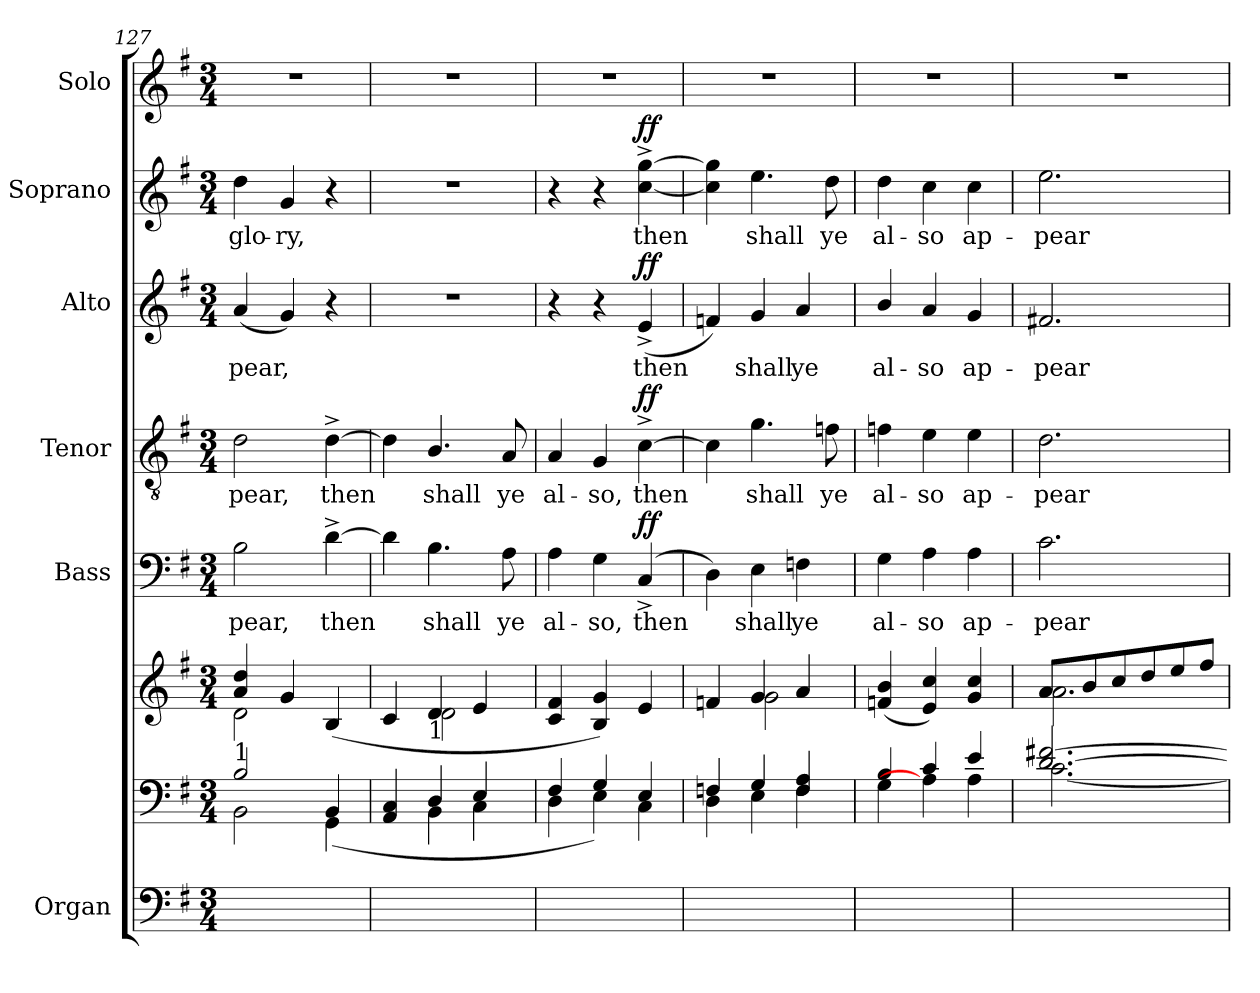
**kern	**kern	**kern	**kern	**text	**dynam	**kern	**text	**dynam	**kern	**text	**dynam	**kern	**text	**dynam	**kern
*part6	*part6	*part6	*part5	*part5	*part5	*part4	*part4	*part4	*part3	*part3	*part3	*part2	*part2	*part2	*part1
*staff8	*staff7	*staff6	*staff5	*staff5	*staff5	*staff4	*staff4	*staff4	*staff3	*staff3	*staff3	*staff2	*staff2	*staff2	*staff1
*I"Organ	*	*	*I"Bass	*	*	*I"Tenor	*	*	*I"Alto	*	*	*I"Soprano	*	*	*I"Solo
*	*	*	*I'B	*	*	*I'T	*	*	*I'A	*	*	*I'S	*	*	*I'S
!!LO:LB:g=z
*clefF4	*clefF4	*clefG2	*clefF4	*	*	*clefGv2	*	*	*clefG2	*	*	*clefG2	*	*	*clefG2
*k[f#]	*k[f#]	*k[f#]	*k[f#]	*	*	*k[f#]	*	*	*k[f#]	*	*	*k[f#]	*	*	*k[f#]
*G:	*G:	*G:	*G:	*	*	*G:	*	*	*G:	*	*	*G:	*	*	*G:
*M3/4	*M3/4	*M3/4	*M3/4	*	*	*M3/4	*	*	*M3/4	*	*	*M3/4	*	*	*M3/4
=127	=127	=127	=127	=127	=127	=127	=127	=127	=127	=127	=127	=127	=127	=127	=127
*	*^	*^	*	*	*	*	*	*	*	*	*	*	*	*	*
!	!	!	!LO:TX:b:t=1	!	!	!	!	!	!	!	!	!	!	!	!	!	!
!	!	!	!	!	!	!LO:LY:b	!	!	!LO:LY:b	!	!	!LO:LY:b	!	!	!LO:LY:b	!	!
2.ryy	2B/	2BB\	4a/ 4dd/	2d\	2B	-pear,	.	2d	-pear,	.	(<4a	-pear,	.	4dd	glo-	.	2.r
!	!	!	!	!	!	!	!	!	!	!	!	!	!	!	!LO:LY:b	!	!
.	.	.	4g/	.	.	.	.	.	.	.	4g)	.	.	4g	-ry,	.	.
!	!	!	!	!	!	!LO:LY:b	!	!	!LO:LY:b	!	!	!	!	!	!	!	!
.	4BB/	(>4GG\	(>4B/	4ryy	[4d^	then	.	[4d^	then	.	4r	.	.	4r	.	.	.
=128	=128	=128	=128	=128	=128	=128	=128	=128	=128	=128	=128	=128	=128	=128	=128	=128	=128
!	!	!	!	!	!	!	!	!	!	!	!LO:N:vis=1	!	!	!LO:N:vis=1	!	!	!
2.ryy	4AA/ 4C/	4ryy	4c/	4ryy	4d]	.	.	4d]	.	.	2.r	.	.	2.r	.	.	2.r
!	!	!	!LO:TX:b:t=1	!	!	!	!	!	!	!	!	!	!	!	!	!	!
!	!	!	!	!	!	!LO:LY:b	!	!	!LO:LY:b	!	!	!	!	!	!	!	!
.	4D/	4BB\	4d/	2d\	4.B	shall	.	4.B/	shall	.	.	.	.	.	.	.	.
.	4E/	4C\	4e/	.	.	.	.	.	.	.	.	.	.	.	.	.	.
!	!	!	!	!	!	!LO:LY:b	!	!	!LO:LY:b	!	!	!	!	!	!	!	!
.	.	.	.	.	8A	ye	.	8A	ye	.	.	.	.	.	.	.	.
=129	=129	=129	=129	=129	=129	=129	=129	=129	=129	=129	=129	=129	=129	=129	=129	=129	=129
!	!	!	!	!	!	!LO:LY:b	!	!	!LO:LY:b	!	!	!	!	!	!	!	!
2.ryy	4F#/	4D\	4c/ 4f#/	4ryy	4A	al-	.	4A	al-	.	4r	.	.	4r	.	.	2.r
!	!	!	!	!	!	!LO:LY:b	!	!	!LO:LY:b	!	!	!	!	!	!	!	!
.	4G/	4E\)	4B/ 4g/)	4ryy	4G	-so,	.	4G	-so,	.	4r	.	.	4r	.	.	.
!	!	!	!	!	!	!LO:LY:b	!LO:DY:b	!	!LO:LY:b	!LO:DY:b	!	!LO:LY:b	!LO:DY:b	!	!LO:LY:b	!LO:DY:b	!
.	4E/	(<4C\	4e/	4ryy	(<4C^	then	ff	[4c^	then	ff	(<4e^	then	ff	[4cc^ [4gg^	then	ff	.
=130	=130	=130	=130	=130	=130	=130	=130	=130	=130	=130	=130	=130	=130	=130	=130	=130	=130
2.ryy	4Fn/	4D\	4fn/	4ryy	4D)	.	.	4c]	.	.	4fn)	.	.	4cc] 4gg]	.	.	2.r
!	!	!	!	!	!	!LO:LY:b	!	!	!LO:LY:b	!	!	!LO:LY:b	!	!	!LO:LY:b	!	!
.	4G/	4E\	4g/	2g\	4E	shall	.	4.g	shall	.	4g	shall	.	4.ee	shall	.	.
!	!	!	!	!	!	!LO:LY:b	!	!	!	!	!	!LO:LY:b	!	!	!	!	!
.	4F/ 4A/	4F\	4a/)	.	4Fn	ye	.	.	.	.	4a	ye	.	.	.	.	.
!	!	!	!	!	!	!	!	!	!LO:LY:b	!	!	!	!	!	!LO:LY:b	!	!
.	.	.	.	.	.	.	.	8fn	ye	.	.	.	.	8dd	ye	.	.
=131	=131	=131	=131	=131	=131	=131	=131	=131	=131	=131	=131	=131	=131	=131	=131	=131	=131
!	!	!	!	!	!	!LO:LY:b	!	!	!LO:LY:b	!	!	!LO:LY:b	!	!	!LO:LY:b	!	!
2.ryy	4B/	4G\	(>4fn/ 4b/	2ryy	4G	al-	.	4fn	al-	.	4b/	al-	.	4dd	al-	.	2.r
!	!	!	!	!	!	!LO:LY:b	!	!	!LO:LY:b	!	!	!LO:LY:b	!	!	!LO:LY:b	!	!
.	4c/	4A\]	4e/ 4cc/)	.	4A	-so	.	4e	-so	.	4a	-so	.	4cc	-so	.	.
!	!	!	!	!	!	!LO:LY:b	!	!	!LO:LY:b	!	!	!LO:LY:b	!	!	!LO:LY:b	!	!
.	4e/	4A\	4g/ 4cc/	4ryy	4A	ap-	.	4e	ap-	.	4g	ap-	.	4cc	ap-	.	.
=132	=132	=132	=132	=132	=132	=132	=132	=132	=132	=132	=132	=132	=132	=132	=132	=132	=132
!	!	!	!	!	!	!LO:LY:b	!	!	!LO:LY:b	!	!	!LO:LY:b	!	!	!LO:LY:b	!	!
2.ryy	[2.d/ [2.f#X/	[2.c\	8a/L	2.a\	2.c	-pear	.	2.d	-pear	.	2.f#X	-pear	.	2.ee	-pear	.	2.r
.	.	.	8b/	.	.	.	.	.	.	.	.	.	.	.	.	.	.
.	.	.	8cc/	.	.	.	.	.	.	.	.	.	.	.	.	.	.
.	.	.	8dd/	.	.	.	.	.	.	.	.	.	.	.	.	.	.
.	.	.	8ee/	.	.	.	.	.	.	.	.	.	.	.	.	.	.
.	.	.	8ff#/J	.	.	.	.	.	.	.	.	.	.	.	.	.	.
*	*v	*v	*	*	*	*	*	*	*	*	*	*	*	*	*	*	*
*	*	*v	*v	*	*	*	*	*	*	*	*	*	*	*	*	*
=	=	=	=	=	=	=	=	=	=	=	=	=	=	=	=
*-	*-	*-	*-	*-	*-	*-	*-	*-	*-	*-	*-	*-	*-	*-	*-
